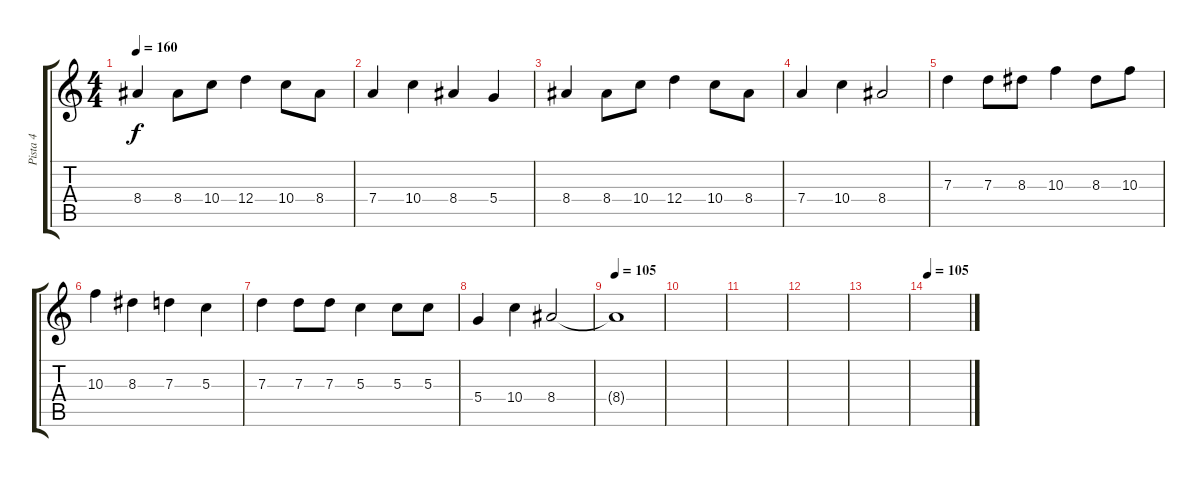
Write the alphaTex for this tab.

\track ("Pista 4" "Pista 4") {instrument electricguitarclean}
\staff {score tabs}
\tuning (E4 B3 G3 D3 A2 E2) {hide}
\ts (4 4)
\tempo 160
\clef g2
\ks c
8.4.4{dy f} 8.4.8 10.4.8 12.4.4 10.4.8 8.4.8 |
7.4.4 10.4.4 8.4.4 5.4.4 |
8.4.4 8.4.8 10.4.8 12.4.4 10.4.8 8.4.8 |
7.4.4 10.4.4 8.4.2 |
7.3.4 7.3.8 8.3.8 10.3.4 8.3.8 10.3.8 |
10.3.4 8.3.4 7.3.4 5.3.4 |
7.3.4 7.3.8 7.3.8 5.3.4 5.3.8 5.3.8 |
5.4.4 10.4.4 8.4.2 |
\tempo 105
8.4{t}.1 |
|
|
|
|
\tempo 105
